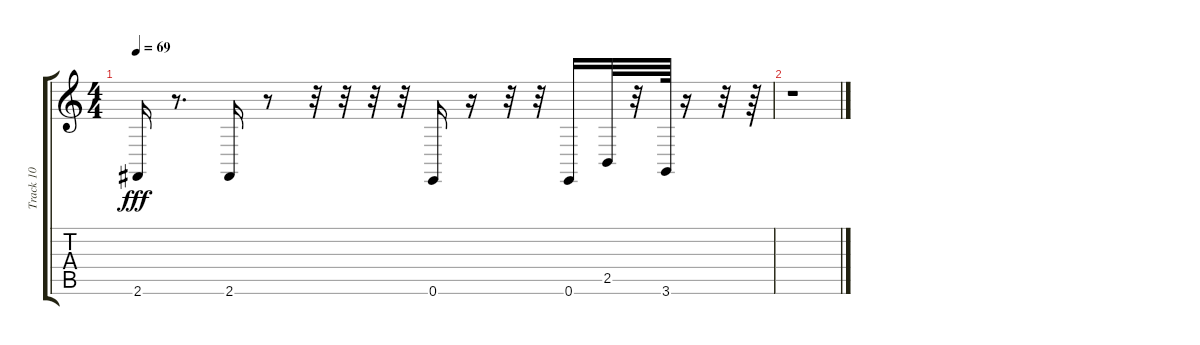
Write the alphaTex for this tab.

\track ("Track 10" "Track 10") {instrument acousticgrandpiano}
\staff {score tabs}
\tuning (E4 B3 G3 D3 A2 E2) {hide}
\ts (4 4)
\tempo 69
\clef g2
\ks c
2.6.16{dy fff} r.8{d} 2.6.16 r.8 r.32 r.32 r.32 r.32 0.6.16 r.16 r.32 r.32 0.6.16 2.5.32 r.32 3.6.64 r.16 r.32 r.64 |
r.1
